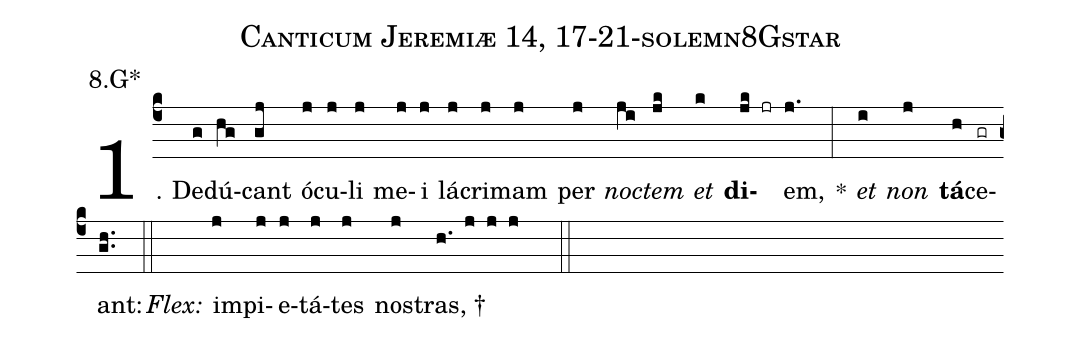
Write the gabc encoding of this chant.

name: Canticum Jeremiæ 14, 17-21-solemn8Gstar;
annotation: 8.G*;
%%
(c4)1. De(g)dú(hg)cant(gj) ó(j)cu(j)li(j) me(j)i(j) lá(j)cri(j)mam(j) per(j) <i>noc</i>(ji)<i>tem</i>(jk) <i>et</i>(k) <b>di</b>(jk jr)em,(j.) *(:) <i>et</i>(i) <i>non</i>(j) <b>tá</b>(h)ce(gr)ant:(gh..) (::)
<i>Flex:</i>()  im(j)pi(j)e(j)tá(j)tes(j) nos(j)tras, †(h. j j j  ::)
